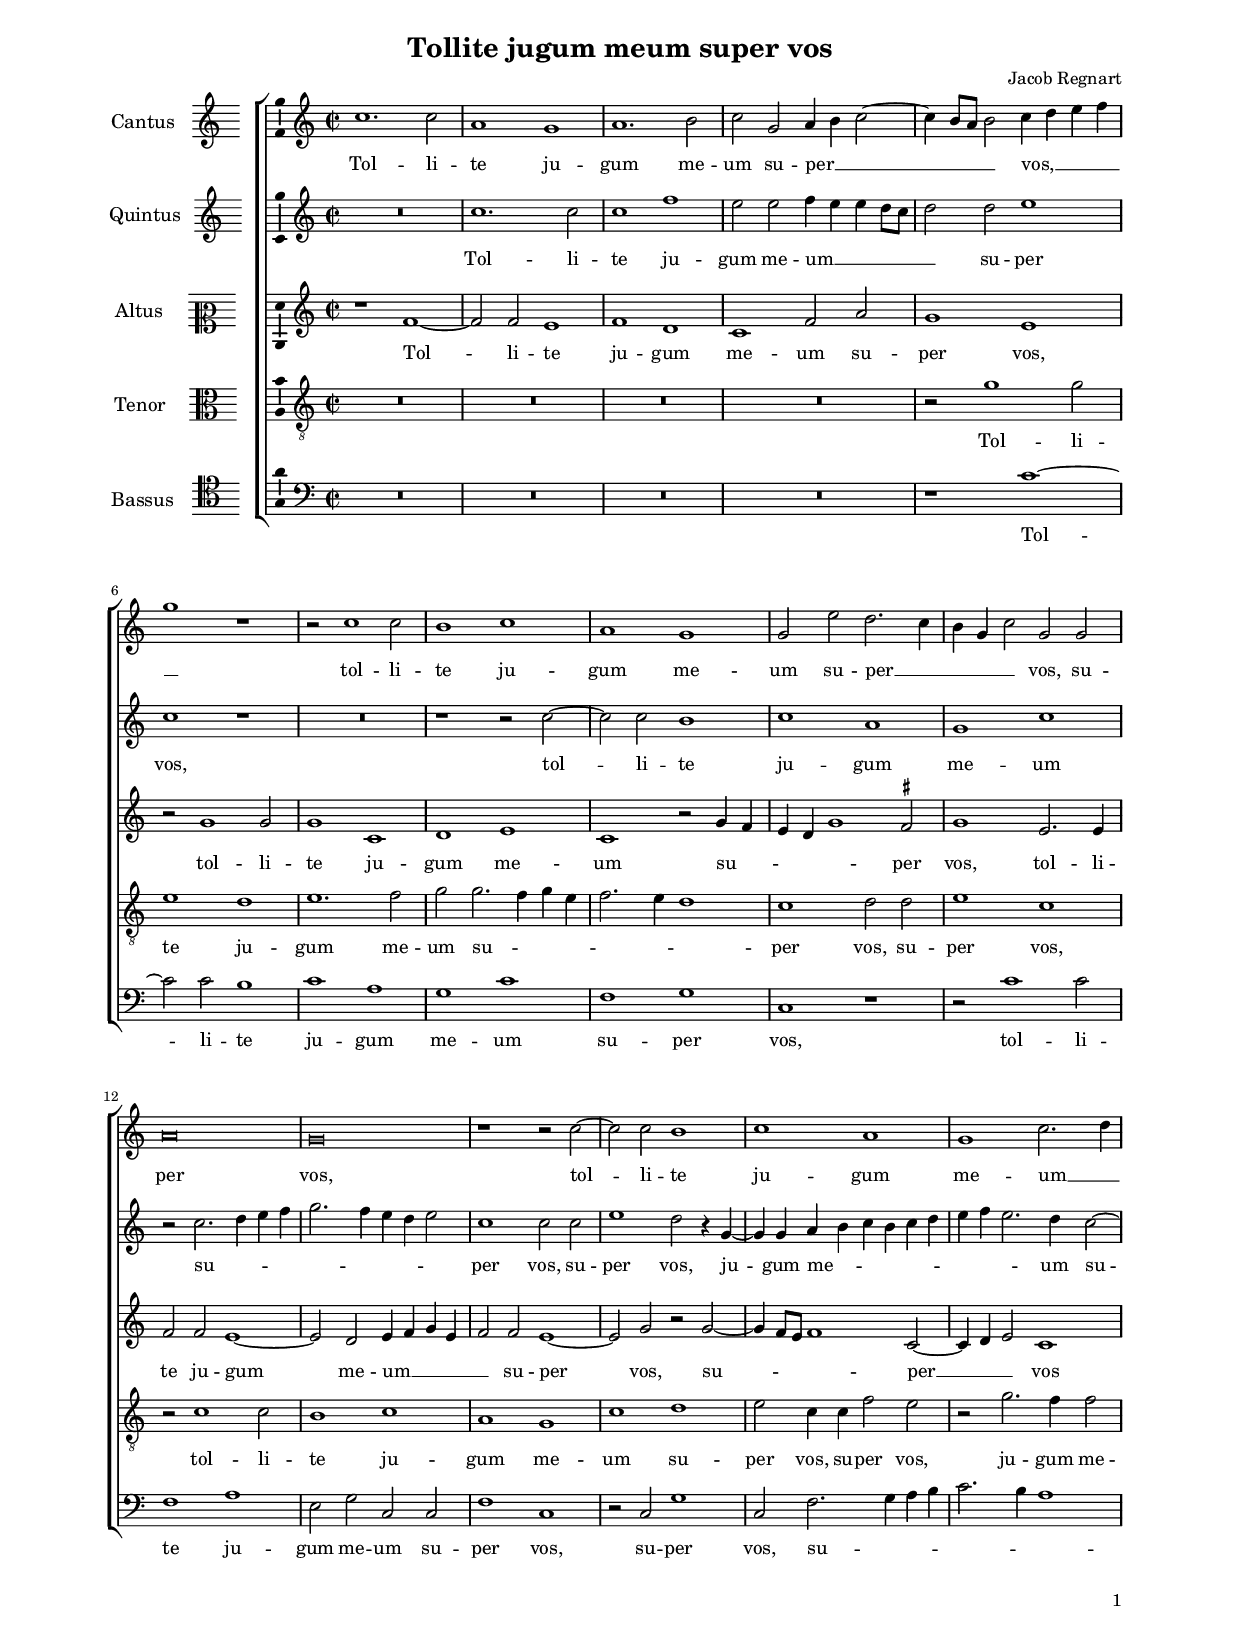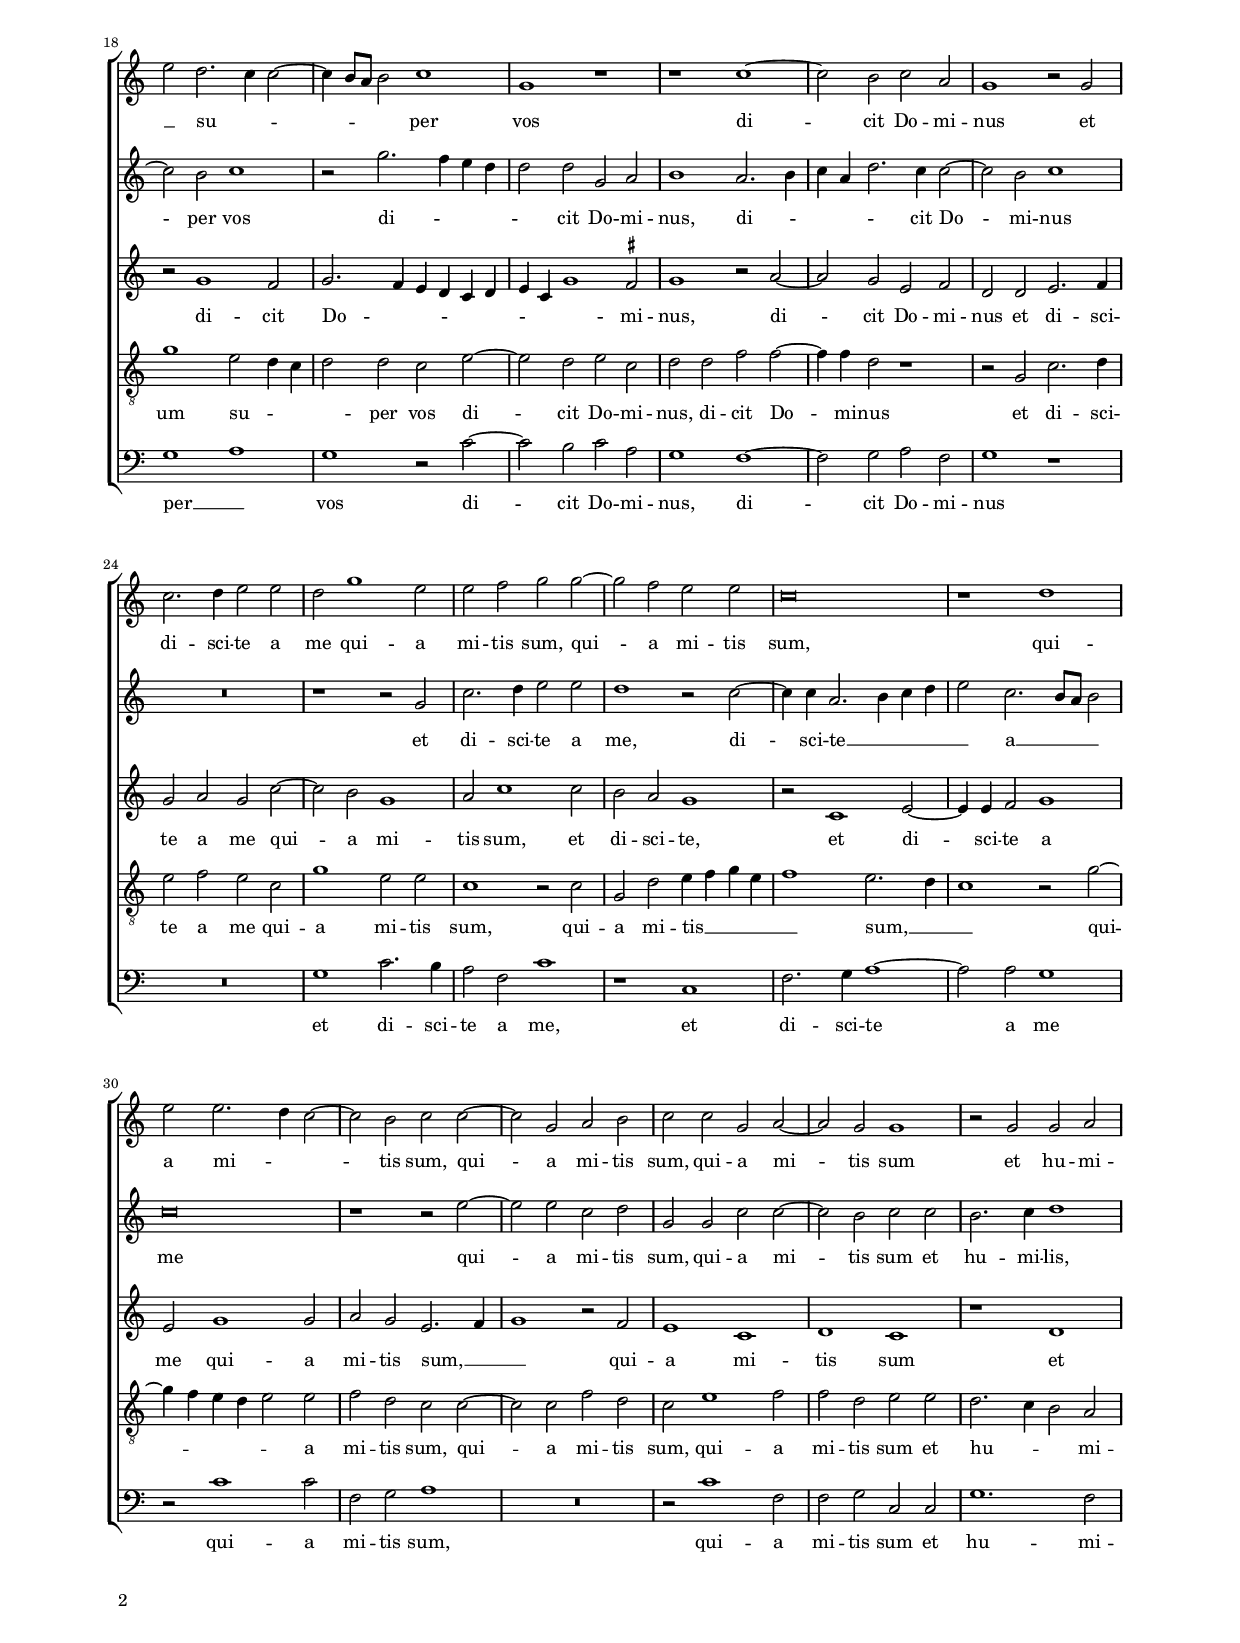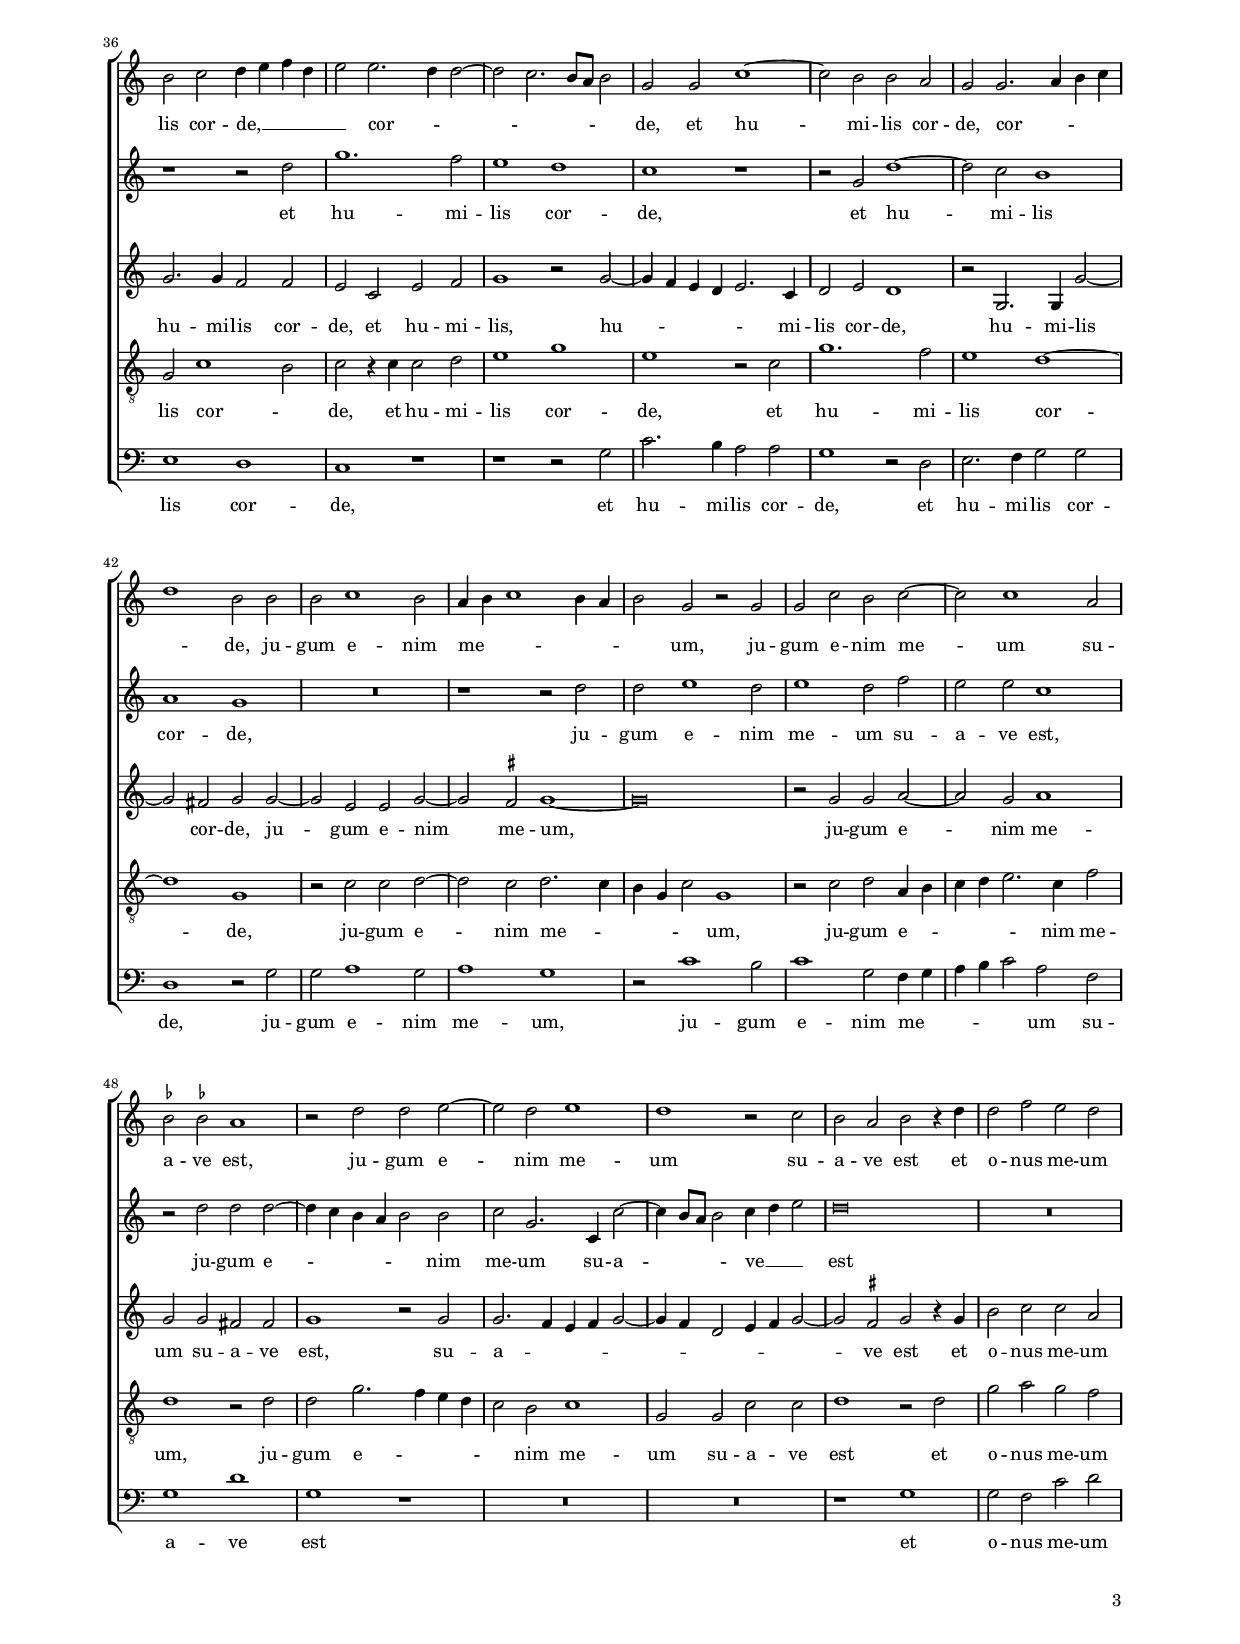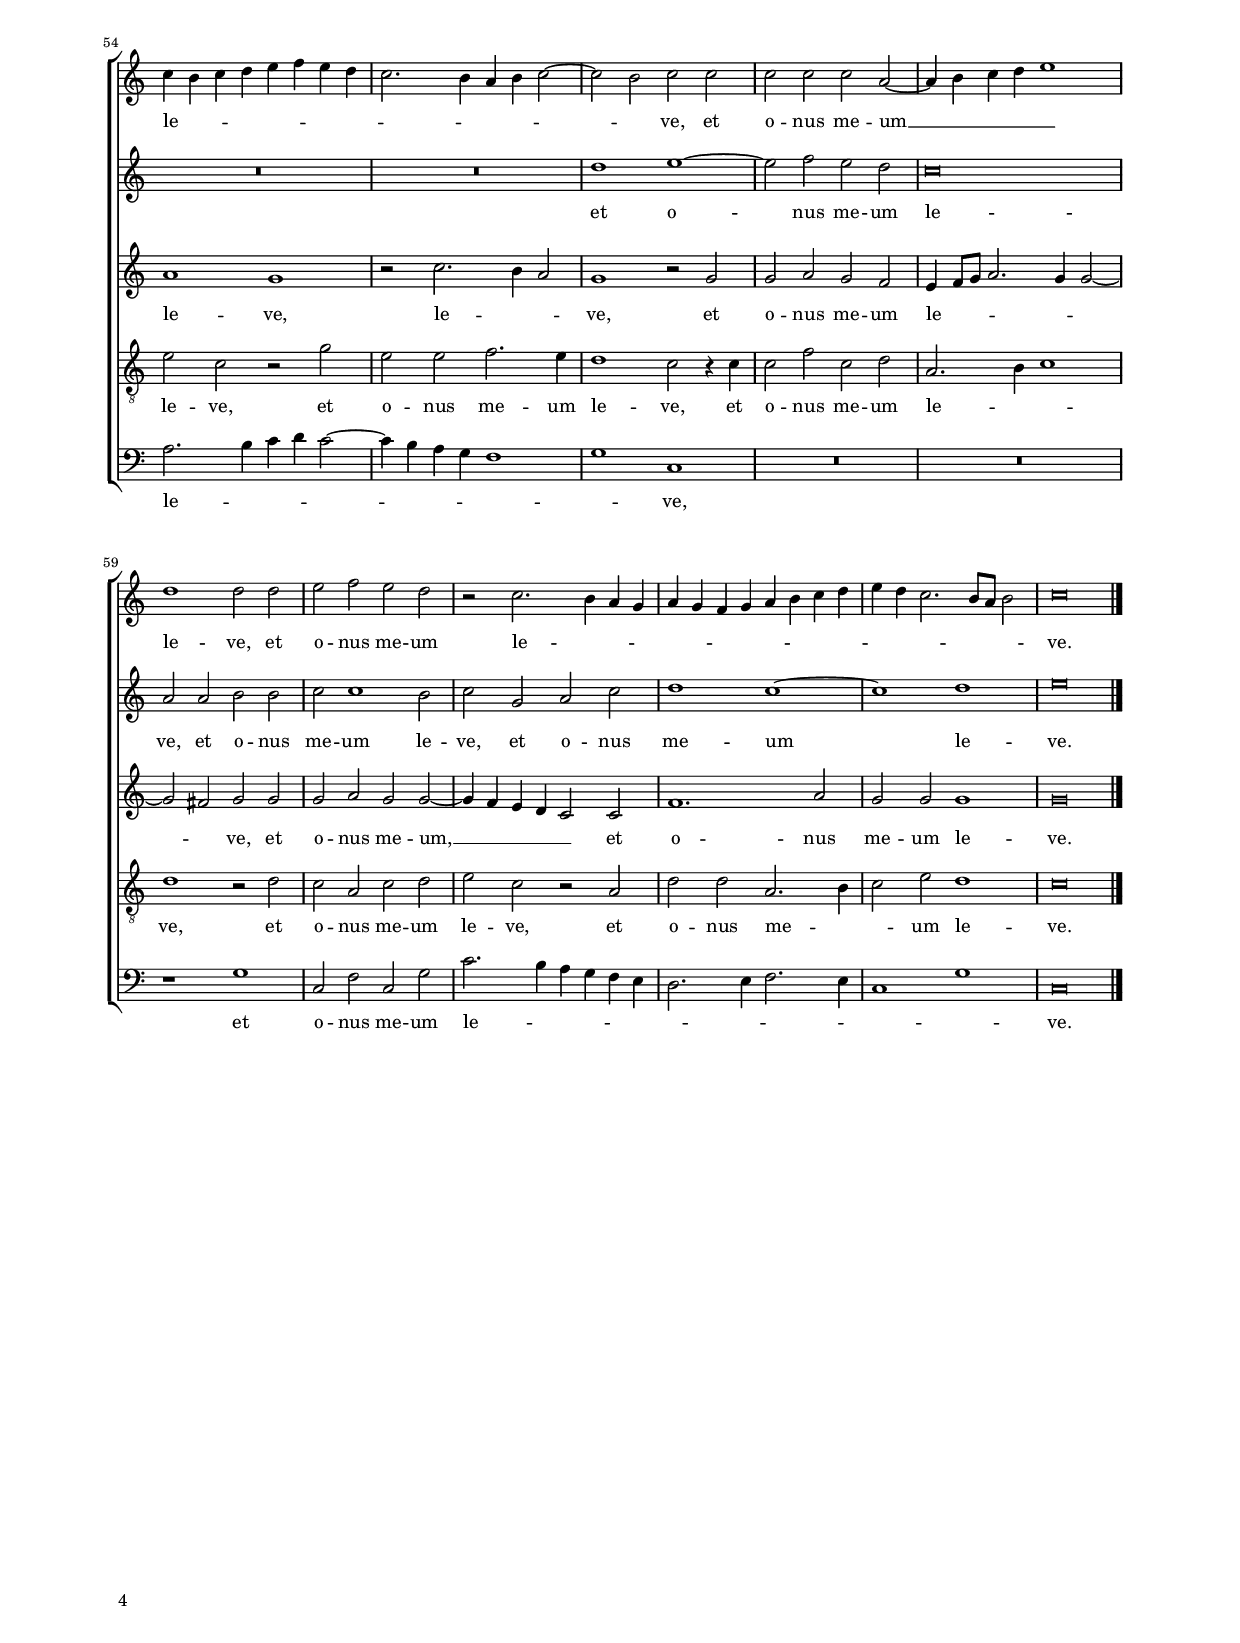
\header
{
  title="Tollite jugum meum super vos"
  composer="Jacob Regnart"
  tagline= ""
}

\version "2.24.0"
\include "deutsch.ly"
#(set-global-staff-size 15)
% #(set-default-paper-size "letter")
#(ly:set-option 'point-and-click #f)


\paper
	{
	top-margin = 1.8 \cm
	bottom-margin = 1.2 \cm
	left-margin = 2 \cm
	right-margin = 2 \cm
	ragged-bottom = ##f
	ragged-last-bottom = ##t
	print-page-number = ##f
	system-system-spacing = #'((basic-distance . 16) (minimum-distance . 14) (padding . 5) (strechability . 150))
	oddFooterMarkup=\markup   \fill-line { "" \fromproperty #'page:page-number-string }
	evenFooterMarkup=\markup  \fill-line { \fromproperty #'page:page-number-string "" }
	last-bottom-spacing = #'((basic-distance . 12) (minimum-distance . 7) (padding . 4))
%	systems-per-page = 3
%	min-systems-per-page = 3
%	print-all-headers = ##t
%	print-first-page-number = ##t
%	first-page-number = 1
	}

	
global = {
	\key c \major
	\time 2/2 \set Score.measureLength = #(ly:make-moment 2/1)
	\skip 1*2*64 \bar "|."
	}

	ficta = { \once \set suggestAccidentals = ##t }

	forget = #(define-music-function (music) (ly:music?) #{
		\accidentalStyle forget
		$music
		\accidentalStyle default
		#})


incipitcantus = \markup { \score {
	{
	\set Staff.instrumentName = \markup { \fontsize #1 "Cantus" }
	\key c \major
	\clef violin
	s4 \bar ""
	}
	\layout  {
	raggedright = ##t
	indent = 1.6 \cm
	line-width = 2.4\cm
	\context { \Staff \remove Time_signature_engraver }
	\override Staff.Clef.Y-extent = #'(0 . 0)
	}} \hspace #1 }
      
      
incipitquintus = \markup { \score {
	{
	\set Staff.instrumentName = \markup { \fontsize #1 "Quintus" }
	\key c \major
	\clef violin
	s4 \bar ""
	}
	\layout  {
	raggedright = ##t
	indent = 1.6 \cm
	line-width = 2.4\cm
	\context { \Staff \remove Time_signature_engraver }
	\override Staff.Clef.Y-extent = #'(0 . 0)
	}} \hspace #1 }

      
incipitaltus = \markup { \score {
	{
	\set Staff.instrumentName = \markup { \fontsize #1 "Altus" }
	\key c \major
	\clef mezzosoprano
	s4 \bar ""
	}
	\layout  {
	raggedright = ##t
	indent = 1.6 \cm
	line-width = 2.4\cm
	\context { \Staff \remove Time_signature_engraver }
	\override Staff.Clef.Y-extent = #'(0 . 0)
	}} \hspace #1 }


incipittenor = \markup { \score {
	{
	\set Staff.instrumentName = \markup { \fontsize #1 "Tenor" }
	\key c \major
	\clef alto
	s4 \bar ""
	}
	\layout  {
	raggedright = ##t
	indent = 1.6 \cm
	line-width = 2.4\cm
	\context { \Staff \remove Time_signature_engraver }
	\override Staff.Clef.Y-extent = #'(0 . 0)
	}} \hspace #1 }
      
      
incipitbassus = \markup { \score {
	{
	\set Staff.instrumentName = \markup { \fontsize #1 "Bassus" }
	\key c \major
	\clef tenor
	s4 \bar ""
	}
	\layout  {
	raggedright = ##t
	indent = 1.6 \cm
	line-width = 2.4\cm
	\context { \Staff \remove Time_signature_engraver }
	\override Staff.Clef.Y-extent = #'(0 . 0)
	}} \hspace #1 }


cantus =  \relative c''
	{
	c1. c2
	a1 g
	a1. h2
	c2 g a4 h c2~
%5
	c4 h8 a h2 c4 d e f |
	g1 r
	r2 c,1 c2
	h1 c
	a1 g
%10
	g2 e' d2. c4 |
	h4 g c2 g g
	a\breve
	g\breve
	r1 r2 c~
%15
	c2 c h1 |
	c1 a
	g1 c2. d4
	e2 d2. c4 c2~
	c4 h8 a h2 c1
%20
	g1 r |
	r1 c~
	c2 h c a
	g1 r2 g
	c2. d4 e2 e
%25
	d2 g1 e2 |
	e2 f g g~
	g2 f e e
	c\breve
	r1 d
%30
	e2 e2. d4 c2~ |
	c2 h c c~
	c2 g a h
	c2 c g a~
	a2 g g1
%35
	r2 g g a |
	h2 c d4 e f d
	e2 e2. d4 d2~
	d2 c2. h8 a h2
	g2 g c1~
%40
	c2 h h a |
	g2 g2. a4 h c
	d1 h2 h
	h2 c1 h2
	a4 h c1 h4 a
%45
	h2 g r g |
	g2 c h c~
	c2 c1 a2
	\ficta b2 \ficta b! a1
	r2 d d e~
%50
	e2 d e1 |
	d1 r2 c
	h2 a h r4 d
	d2 f e d
	c4 h c d e f e d
%55
	c2. h4 a h c2~ |
	c2 h c c
	c2 c c a~
	a4 h c d e1
	d1 d2 d
%60
	e2 f e d |
	r2 c2. h4 a g
	a4 g f g a h c d
	e4 d c2. h8 a h2
	c\breve |
	}


quintus =  \relative c''
	{
	R\breve
	c1. c2
	c1 f
	e2 e f4 e e d8 c
%5
	d2 d e1 |
	c1 r
	R\breve
	r1 r2 c~
	c2 c h1
%10
	c1 a |
	g1 c
	r2 c2. d4 e f
	g2. f4 e d e2
	c1 c2 c
%15
	e1 d2 r4 g,~ |
	g4 g a h c h c d
	e4 f e2. d4 c2~
	c2 h c1
	r2 g'2. f4 e d
%20
	d2 d g, a |
	h1 a2. h4
	c4 a d2. c4 c2~
	c2 h c1
	R\breve
%25
	r1 r2 g |
	c2. d4 e2 e
	d1 r2 c~
	c4 c a2. h4 c d
	e2 c2. h8 a h2
%30
	c\breve |
	r1 r2 e~
	e2 e c d
	g,2 g c c~
	c2 h c c
%35
	h2. c4 d1 |
	r1 r2 d
	g1. f2
	e1 d
	c1 r
%40
	r2 g d'1~ |
	d2 c h1
	a1 g
	R\breve
	r1 r2 d'
%45
	d2 e1 d2 |
	e1 d2 f
	e2 e c1
	r2 d d d~
	d4 c h a h2 h
%50
	c2 g2. c,4 c'2~ |
	c4 h8 a h2 c4 d e2
	d\breve
	R\breve
	R\breve
%55
	R\breve |
	d1 e~
	e2 f e d
	c\breve
	a2 a h h
%60
	c2 c1 h2 |
	c2 g a c
	d1 c~
	c1 d
	e\breve |
	}


altus =  \relative c'
	{
	r1 f~
	f2 f e1
	f1 d
	c1 f2 a
%5
	g1 e |
	r2 g1 g2
	g1 c,
	d1 e
	c1 r2 g'4 f
%10
	e4 d g1 \ficta fis2 |
	g1 e2. e4
	f2 f e1~
	e2 d e4 f g e
	f2 f e1~
%15
	e2 g r g~ |
	g4 f8 e f1 c2~
	c4 d e2 c1
	r2 g'1 f2
	g2. f4 e d c d
%20
	e4 c g'1 \ficta fis2 |
	g1 r2 a~
	a2 g e f
	d2 d e2. f4
	g2 a g c~
%25
	c2 h g1 |
	a2 c1 c2
	h2 a g1
	r2 c,1 e2~
	e4 e f2 g1
%30
	e2 g1 g2 |
	a2 g e2. f4
	g1 r2 f
	e1 c
	d1 c
%35
	r1 d |
	g2. g4 f2 f
	e2 c e f
	g1 r2 g~
	g4 f e d e2. c4
%40
	d2 e d1 |
	r2 g,2. g4 g'2~
	g2 fis g g~
	g2 e e g~
	g2 \ficta fis g1~
%45
	g\breve |
	r2 g g a~
	a2 g a1 
        g2 g fis fis
        g1 r2 g
%50
	g2. f4 e f g2~ |
	g4 f d2 e4 f g2~
	g2 \ficta fis g r4 g
	h2 c c a
	a1 g
%55
	r2 c2. h4 a2 |
	g1 r2 g
	g2 a g f
	e4 f8 g a2. g4 g2~
	g2 fis g g
%60
	g2 a g g~ |
	g4 f e d c2 c
	f1. a2
	g2 g g1
	g\breve |
	}


tenor  =  \relative c'
	{
	R\breve
	R\breve
	R\breve
	R\breve
%5
	r2 g'1 g2 |
	e1 d
	e1. f2
	g2 g2. f4 g e
	f2. e4 d1
%10
	c1 d2 d |
	e1 c
	r2 c1 c2
	h1 c
	a1 g
%15
	c1 d |
	e2 c4 c f2 e
        r2 g2. f4 f2
	g1 e2 d4 c
	d2 d c e~
%20
	e2 d e c |
	d2 d f f~
	f4 f d2 r1
	r2 g, c2. d4
	e2 f e c
%25
	g'1 e2 e |
	c1 r2 c
	g2 d' e4 f g e
	f1 e2. d4
	c1 r2 g'~
%30
	g4 f e d e2 e |
	f2 d c c~
	c2 c f d
	c2 e1 f2
	f2 d e e
%35
	d2. c4 h2 a |
	g2 c1 h2
	c2 r4 c c2 d
	e1 g
	e1 r2 c
%40
	g'1. f2 |
	e1 d~
	d1 g,
	r2 c c d~
	d2 c d2. c4
%45
	h4 g c2 g1 |
	r2 c d a4 h
	c4 d e2. c4 f2
	d1 r2 d
	d2 g2. f4 e d
%50
	c2 h c1 |
	g2 g c c
	d1 r2 d
	g2 a g f
	e2 c r g'
%55
	e2 e f2. e4 |
	d1 c2 r4 c
	c2 f c d
	a2. h4 c1
	d1 r2 d
%60
	c2 a c d |
	e2 c r a
	d2 d a2. h4
	c2 e d1
	c\breve |
	}


bassus  =  \relative c
	{
	R\breve
	R\breve
	R\breve
	R\breve
%5
	r1 c'~
	c2 c h1
	c1 a
	g1 c
	f,1 g
%10
	c,1 r |
	r2 c'1 c2
	f,1 a
	e2 g c, c
	f1 c
%15
	r2 c g'1 |
	c,2 f2. g4 a h
	c2. h4 a1
	g1 a
	g1 r2 c~
%20
	c2 h c a |
	g1 f~
	f2 g a f
	g1 r
	R\breve
%25
	g1 c2. h4 |
	a2 f c'1
	r1 c,
	f2. g4 a1~
	a2 a g1
%30
	r2 c1 c2 |
	f,2 g a1
	R\breve
	r2 c1 f,2
	f2 g c, c
%35
	g'1. f2 |
	e1 d
	c1 r
	r1 r2 g'
	c2. h4 a2 a
%40
	g1 r2 d |
	e2. f4 g2 g
	d1 r2 g
	g2 a1 g2
	a1 g
%45
	r2 c1 h2 |
	c1 g2 f4 g
	a4 h c2 a f
	g1 d'
	g,1 r
%50
	R\breve |
	R\breve
	r1 g
	g2 f c' d
	a2. h4 c d c2~
%55
	c4 h a g f1 |
	g1 c,
	R\breve
	R\breve
	r1 g'
%60
	c,2 f c g' |
	c2. h4 a g f e
	d2. e4 f2. e4
	c1 g'
	c,\breve |
	}


lyricscantus = \lyricmode {
	Tol -- li -- te ju -- gum me -- um su -- per __ _ _ _ _ _ vos, __ _ _ _ _
        tol -- li -- te ju -- gum me -- um su -- per __ _ _ _ _ vos,
        su -- per vos,
        tol -- li -- te ju -- gum me -- um __ _ _ su -- _ _ _ _ _ per vos
        di -- cit Do -- mi -- nus
        et di -- sci -- te a me qui -- a mi -- tis sum,
        qui -- a mi -- tis sum,
        qui -- a mi -- _ _ tis sum,
        qui -- a mi -- tis sum,
        qui -- a mi -- tis sum
        et hu -- mi -- lis cor -- de, __ _ _ _ _
        cor -- _ _ _ _ _ _ de,
        et hu -- mi -- lis cor -- de,
        cor -- _ _ _ _ de,
        ju -- gum e -- nim me -- _ _ _ _ _ um,
        ju -- gum e -- nim me -- um
        su -- a -- ve est,
        ju -- gum e -- nim me -- um
        su -- a -- ve est
        et o -- nus me -- um le -- _ _ _ _ _ _ _ _ _ _ _ _ _ ve,
        et o -- nus me -- um __ _ _ _ _ le -- ve,
        et o -- nus me -- um le -- _ _ _ _ _ _ _ _ _ _ _ _ _ _ _ _ _ ve.
	}


lyricsquintus = \lyricmode {
	Tol -- li -- te ju -- gum me -- um __ _ _ _ _ _ su -- per vos,
        tol -- li -- te ju -- gum me -- um su -- _ _ _ _ _ _ _ _ per vos,
        su -- per vos,
        ju -- gum me -- _ _ _ _ _ _ _ _ um su -- per vos
        di -- _ _ _ _ cit Do -- mi -- nus,
        di -- _ _ _ _ cit Do -- mi -- nus
        et di -- sci -- te a me,
        di -- sci -- te __ _ _ _ _ a __ _ _ _ me qui -- a mi -- tis sum,
        qui -- a mi -- tis sum
        et hu -- mi -- lis,
        et hu -- mi -- lis cor -- de,
        et hu -- mi -- lis cor -- de,
        ju -- gum e -- nim me -- um
        su -- a -- ve est,
        ju -- gum e -- _ _ _ _ nim me -- um
        su -- a -- _ _ _ ve __ _ _ est
        et o -- nus me -- um le -- ve,
        et o -- nus me -- um le -- ve,
        et o -- nus me -- um le -- ve.
	}


lyricsaltus = \lyricmode {
	Tol -- li -- te ju -- gum me -- um su -- per vos,
        tol -- li -- te ju -- gum me -- um su -- _ _ _ _ per vos,
        tol -- li -- te ju -- gum me -- um __ _ _ _ _ su -- per vos,
        su -- _ _ _ per __ _ _ vos
        di -- cit Do -- _ _ _ _ _ _ _ _ mi -- nus,
        di -- cit Do -- mi -- nus
        et di -- sci -- te a me qui -- a mi -- tis sum,
        et di -- sci -- te,
        et di -- sci -- te a me qui -- a mi -- tis sum, __ _ _
        qui -- a mi -- tis sum
        et hu -- mi -- lis cor -- de,
        et hu -- mi -- lis,
        hu -- _ _ _ _ mi -- lis cor -- de,
        hu -- mi -- lis cor -- de,
        ju -- gum e -- nim me -- um,
        ju -- gum e -- nim me -- um
        su -- a -- ve est,
        su -- a -- _ _ _ _ _ _ _ _ _ ve est
        et o -- nus me -- um le -- ve,
        le -- _ _ ve,
        et o -- nus me -- um le -- _ _ _ _ _ _ ve,
        et o -- nus me -- um, __ _ _ _ _
        et o -- nus me -- um le -- ve.
	}


lyricstenor = \lyricmode {
	Tol -- li -- te ju -- gum me -- um su -- _ _ _ _ _ _ per vos,
        su -- per vos,
        tol -- li -- te ju -- gum me -- um su -- per vos,
        su -- per vos,
        ju -- gum me -- um su -- _ _ _ per vos
        di -- cit Do -- mi -- nus,
        di -- cit Do -- mi -- nus
        et di -- sci -- te a me qui -- a mi -- tis sum,
        qui -- a mi -- tis __ _ _ _ _ sum, __ _ _
        qui -- _ _ _ _ a mi -- tis sum,
        qui -- a mi -- tis sum,
        qui -- a mi -- tis sum
        et hu -- _ _ mi -- lis cor -- _ de,
        et hu -- mi -- lis cor -- de,
        et hu -- mi -- lis cor -- de,
        ju -- gum e -- nim me -- _ _ _ _ um,
        ju -- gum e -- _ _ _ _ nim me -- um,
        ju -- gum e -- _ _ _ _ nim me -- um
        su -- a -- ve est
        et o -- nus me -- um le -- ve,
        et o -- nus me -- um le -- ve,
        et o -- nus me -- um le -- _ _ ve,
        et o -- nus me -- um le -- ve,
        et o -- nus me -- _ _ um le -- ve.
	}


lyricsbassus = \lyricmode {
	Tol -- li -- te ju -- gum me -- um su -- per vos,
        tol -- li -- te ju -- gum me -- um su -- per vos,
        su -- per vos,
        su -- _ _ _ _ _ _ per __ _ vos
        di -- cit Do -- mi -- nus,
        di -- cit Do -- mi -- nus
        et di -- sci -- te a me,
        et di -- sci -- te a me qui -- a mi -- tis sum,
        qui -- a mi -- tis sum
        et hu -- mi -- lis cor -- de,
        et hu -- mi -- lis cor -- de,
        et hu -- mi -- lis cor -- de,
        ju -- gum e -- nim me -- um,
        ju -- gum e -- nim me -- _ _ _ _ um
        su -- a -- ve est
        et o -- nus me -- um le -- _ _ _ _ _ _ _ _ _ ve,
        et o -- nus me -- um le -- _ _ _ _ _ _ _ _ _ _ _ ve.
	}


\score
{  
	\transpose c c {
	\new ChoirStaff \with { \override StaffGrouper.staff-staff-spacing.basic-distance = #12 }
	<<

	\new Staff << \global
	\new Voice="v1" {
		\set Staff.instrumentName=\incipitcantus
%		\set Staff.instrumentName= "S"
		\set Staff.midiInstrument = "reed organ"
		\clef violin
		\cantus }
	\new Lyrics \lyricsto "v1" {\lyricscantus }
	>>


	\new Staff << \global
	\new Voice="v5" {
		\set Staff.instrumentName=\incipitquintus
%		\set Staff.instrumentName= "Q"
		\set Staff.midiInstrument = "reed organ"
		\clef violin
		\quintus}
	\new Lyrics \lyricsto "v5" {\lyricsquintus }
	>>


	\new Staff << \global
	\new Voice="v2" {
		\set Staff.instrumentName=\incipitaltus
%		\set Staff.instrumentName= "A"
		\set Staff.midiInstrument = "reed organ"
		\clef violin 
		\altus}
	\new Lyrics \lyricsto "v2" {\lyricsaltus }
	>>


	\new Staff << \global
	\new Voice="v3" {
		\set Staff.instrumentName=\incipittenor
%		\set Staff.instrumentName= "T"
		\set Staff.midiInstrument = "reed organ"
		\clef "G_8"
		\tenor }
	\new Lyrics \lyricsto "v3" {\lyricstenor }
	>>


	\new Staff << \global
	\new Voice="v4" {
		\set Staff.instrumentName=\incipitbassus
%		\set Staff.instrumentName= "B"
		\set Staff.midiInstrument = "reed organ"
		\clef bass 
		\bassus }
	\new Lyrics \lyricsto "v4" {\lyricsbassus}
	>>

	>>
	} % transpose

	\layout
	{
	indent = 2.5\cm
	\context { \Lyrics \override VerticalAxisGroup.nonstaff-relatedstaff-spacing.padding = #1.5 }
%	\context { \Lyrics \override LyricText.font-size = #1 }
	\context { \Staff \override TimeSignature.break-visibility = #end-of-line-invisible }
	\context { \Staff \consists Ambitus_engraver }
	\context { \Score \override BarNumber.padding = #2 }
	\context { \Voice \override NoteHead.style = #'baroque }
	}

\midi
	{
    	\tempo 2 = 90
	}

}


% EOF
